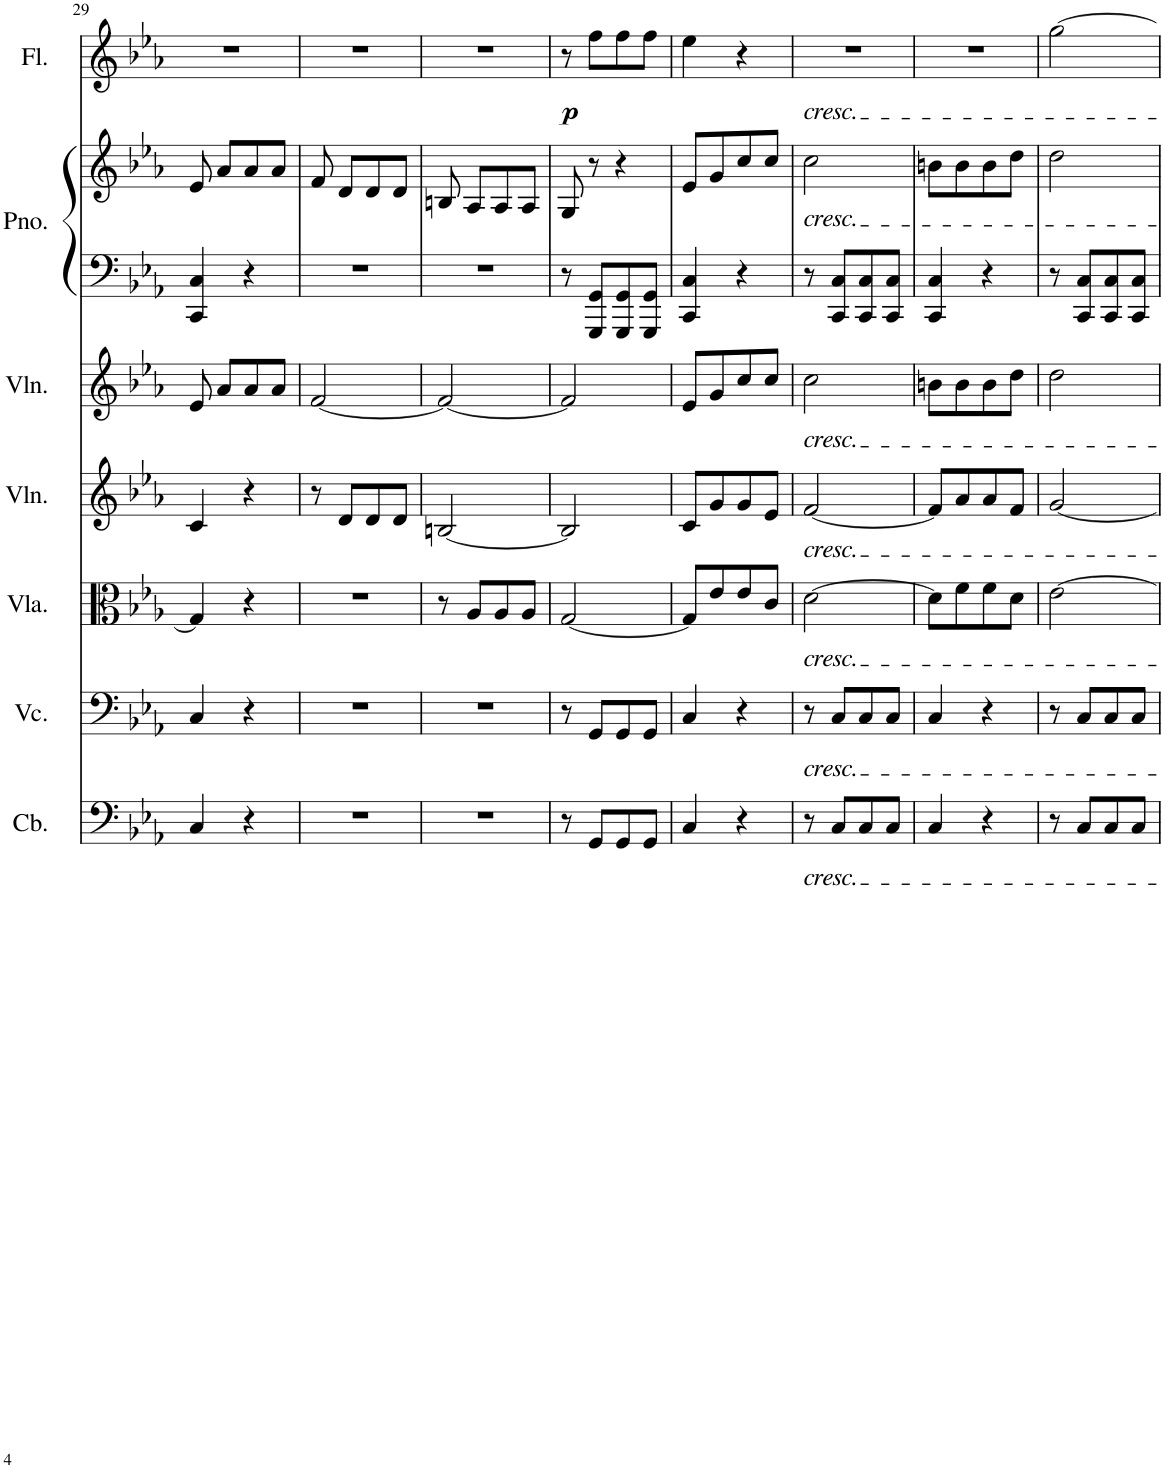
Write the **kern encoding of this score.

**kern	**kern	**kern	**kern	**kern	**kern	**kern	**kern	**dynam
*part7	*part6	*part5	*part4	*part3	*part2	*part2	*part1	*part1
*staff8	*staff7	*staff6	*staff5	*staff4	*staff3	*staff2	*staff1	*staff1
*I"Contrabass	*I"Violoncello	*I"Viola	*I"Violin	*I"Violin	*I"Piano	*	*I"Flute	*
*I'Cb.	*I'Vc.	*I'Vla.	*I'Vln.	*I'Vln.	*I'Pno.	*	*I'Fl.	*
!!LO:PB:g=z
*clefF4	*clefF4	*clefC3	*clefG2	*clefG2	*clefF4	*clefG2	*clefG2	*
*Trd7c12	*	*	*	*	*	*	*	*
*k[b-e-a-]	*k[b-e-a-]	*k[b-e-a-]	*k[b-e-a-]	*k[b-e-a-]	*k[b-e-a-]	*k[b-e-a-]	*k[b-e-a-]	*
*M2/4	*M2/4	*M2/4	*M2/4	*M2/4	*M2/4	*M2/4	*M2/4	*
=29	=29	=29	=29	=29	=29	=29	=29	=29
4C/	4C/	4G/]	4c/	8e-/	4CC/ 4C/	8e-/	2r	.
.	.	.	.	8a-/L	.	8a-/L	.	.
4r	4r	4r	4r	8a-/	4r	8a-/	.	.
.	.	.	.	8a-/J	.	8a-/J	.	.
=30	=30	=30	=30	=30	=30	=30	=30	=30
2r	2r	2r	8r	[2f/	2r	8f/	2r	.
.	.	.	8d/L	.	.	8d/L	.	.
.	.	.	8d/	.	.	8d/	.	.
.	.	.	8d/J	.	.	8d/J	.	.
=31	=31	=31	=31	=31	=31	=31	=31	=31
2r	2r	8r	[2Bn/	2f/_	2r	8Bn/	2r	.
.	.	8A-/L	.	.	.	8A-/L	.	.
.	.	8A-/	.	.	.	8A-/	.	.
.	.	8A-/J	.	.	.	8A-/J	.	.
=32	=32	=32	=32	=32	=32	=32	=32	=32
!	!	!	!	!	!	!	!	!LO:DY:b
8r	8r	[2G/	2B/]	2f/]	8r	8G/	8r	p
8GG/L	8GG/L	.	.	.	8GGG/ 8GG/L	8r	8ff\L	.
8GG/	8GG/	.	.	.	8GGG/ 8GG/	4r	8ff\	.
8GG/J	8GG/J	.	.	.	8GGG/ 8GG/J	.	8ff\J	.
=33	=33	=33	=33	=33	=33	=33	=33	=33
4C/	4C/	8G/L]	8c/L	8e-/L	4CC/ 4C/	8e-/L	4ee-\	.
.	.	8e-/	8g/	8g/	.	8g/	.	.
4r	4r	8e-/	8g/	8cc/	4r	8cc/	4r	.
.	.	8c/J	8e-/J	8cc/J	.	8cc/J	.	.
=34	=34	=34	=34	=34	=34	=34	=34	=34
!	!	!	!	!	!	!	!LO:TX:b:i:t=cresc.	!
!	!	!	!	!	!	!LO:TX:b:i:t=cresc.	!	!
!	!	!	!	!LO:TX:b:i:t=cresc.	!	!	!	!
!	!	!	!LO:TX:b:i:t=cresc.	!	!	!	!	!
!	!	!LO:TX:b:i:t=cresc.	!	!	!	!	!	!
!	!LO:TX:b:i:t=cresc.	!	!	!	!	!	!	!
!LO:TX:b:i:t=cresc.	!	!	!	!	!	!	!	!
8r	8r	[2d\	[2f/	2cc\	8r	2cc\	2r	.
8C/L	8C/L	.	.	.	8CC/ 8C/L	.	.	.
8C/	8C/	.	.	.	8CC/ 8C/	.	.	.
8C/J	8C/J	.	.	.	8CC/ 8C/J	.	.	.
=35	=35	=35	=35	=35	=35	=35	=35	=35
4C/	4C/	8d\L]	8f/L]	8bn\L	4CC/ 4C/	8bn\L	2r	.
.	.	8f\	8a-/	8b\	.	8b\	.	.
4r	4r	8f\	8a-/	8b\	4r	8b\	.	.
.	.	8d\J	8f/J	8dd\J	.	8dd\J	.	.
=36	=36	=36	=36	=36	=36	=36	=36	=36
8r	8r	[2e-\	[2g/	2dd\	8r	2dd\	[2gg\	.
8C/L	8C/L	.	.	.	8CC/ 8C/L	.	.	.
8C/	8C/	.	.	.	8CC/ 8C/	.	.	.
8C/J	8C/J	.	.	.	8CC/ 8C/J	.	.	.
=	=	=	=	=	=	=	=	=
*-	*-	*-	*-	*-	*-	*-	*-	*-
